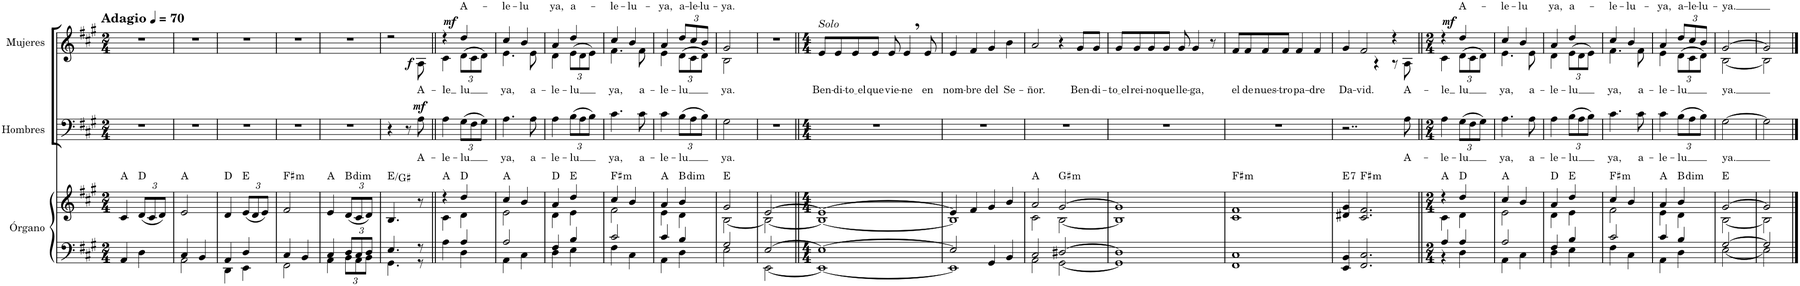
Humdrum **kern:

**kern	**kern	**harte	**kern	**text	**dynam	**kern	**text	**dynam
*part3	*part3	*part3	*part2	*part2	*part2	*part1	*part1	*part1
*staff4	*staff3	*	*staff2	*staff2	*staff2	*staff1	*staff1	*staff1
*I"Órgano	*	*	*I"Hombres	*	*	*I"Mujeres	*	*
*	*	*	*I'H.	*	*	*	*	*
*clefF4	*clefG2	*	*clefF4	*	*	*clefG2	*	*
*k[f#c#g#]	*k[f#c#g#]	*	*k[f#c#g#]	*	*	*k[f#c#g#]	*	*
*M2/4	*M2/4	*	*M2/4	*	*	*M2/4	*	*
*MM70	*MM70	*	*MM70	*	*	*MM70	*	*
=1	=1	=1	=1	=1	=1	=1	=1	=1
!	!	!	!	!	!	!LO:TX:a:B:t=Adagio	!	!
4AA/	4c#/	A:maj	2r	.	.	2r	.	.
*	*Xbrackettup	*	*	*	*	*	*	*
4D\	(12d/L	D:maj	.	.	.	.	.	.
.	12c#/	.	.	.	.	.	.	.
.	12d/J)	.	.	.	.	.	.	.
=2	=2	=2	=2	=2	=2	=2	=2	=2
*^	*	*	*	*	*	*	*	*
4C#/	2AA\	2e/	A:maj	2r	.	.	2r	.	.
4BB/	.	.	.	.	.	.	.	.	.
=3	=3	=3	=3	=3	=3	=3	=3	=3	=3
4AA/	4DD\	4d/	D:maj	2r	.	.	2r	.	.
4D/	4EE\	(12e/L	E:maj	.	.	.	.	.	.
.	.	12d/	.	.	.	.	.	.	.
.	.	12e/J)	.	.	.	.	.	.	.
=4	=4	=4	=4	=4	=4	=4	=4	=4	=4
!	!	!	!LO:H:kt=m	!	!	!	!	!	!
4C#/	2FF#\	2f#/	F#:min	2r	.	.	2r	.	.
4BB/	.	.	.	.	.	.	.	.	.
=5	=5	=5	=5	=5	=5	=5	=5	=5	=5
4C#/	4AA\	4e/	A:maj	2r	.	.	2r	.	.
*Xbrackettup	*	*	*	*	*	*	*	*	*
!	!	!	!LO:H:kt=dim	!	!	!	!	!	!
12D/L	12BB\L	(12d/L	B:dim	.	.	.	.	.	.
12C#/	12AA\	12c#/	.	.	.	.	.	.	.
12D/J	12BB\J	12d/J)	.	.	.	.	.	.	.
=6	=6	=6	=6	=6	=6	=6	=6	=6	=6
*	*	*	*	*	*	*	*^	*	*
4.E/	4.GG#\	4.B/	E:maj/3	4r	.	.	2r	4.ryy	.	.
.	.	.	.	8r	.	.	.	.	.	.
!	!	!	!	!	!LO:LY:b	!LO:DY:a	!	!	!LO:LY:b	!LO:DY:b
8r	8r	8r	.	8A\	A-	mf	.	8A\	A-	f
=7||	=7||	=7||	=7||	=7||	=7||	=7||	=7||	=7||	=7||	=7||
*	*	*^	*	*	*	*	*	*	*	*
!	!	!	!	!	!	!LO:LY:b	!	!	!	!LO:LY:b	!
4A\	4ryy	4r	4c#\	A:maj	4A\	-le-	.	4r	4c#\	-le	.
*	*	*	*	*	*Xbrackettup	*	*	*	*	*	*
!	!	!	!	!	!	!LO:LY:b	!	!	!	!LO:LY:a	!
*	*	*	*	*	*	*	*	*	*Xbrackettup	*	*
!	!	!	!	!	!	!	!	!	!	!LO:LY:b	!LO:DY:a
4A/	4D\	4dd/	4d\	D:maj	(12G#\L	-lu	.	4dd/	(>12d\L	lu	mf
.	.	.	.	.	12F#\	.	.	.	12c#\	.	.
.	.	.	.	.	12G#\J)	.	.	.	12d\J)	.	.
=8	=8	=8	=8	=8	=8	=8	=8	=8	=8	=8	=8
!	!	!	!	!	!	!LO:LY:b	!	!	!	!LO:LY:a	!
!	!	!	!	!	!	!	!	!	!	!LO:LY:b	!
2A/	4AA\	4cc#/	2e\	A:maj	4.A\	ya,	.	4cc#/	4.e\	ya,	.
!	!	!	!	!	!	!	!	!	!	!LO:LY:a	!
.	4C#\	4b/	.	.	.	.	.	4b/	.	-lu	.
!	!	!	!	!	!	!LO:LY:b	!	!	!	!LO:LY:b	!
.	.	.	.	.	8A\	a-	.	.	8e\	a-	.
=9	=9	=9	=9	=9	=9	=9	=9	=9	=9	=9	=9
!	!	!	!	!	!	!LO:LY:b	!	!	!	!LO:LY:a	!
!	!	!	!	!	!	!	!	!	!	!LO:LY:b	!
4F#/	4D\	4a/	4d\	D:maj	4A\	-le-	.	4a/	4d\	-le-	.
!	!	!	!	!	!	!LO:LY:b	!	!	!	!LO:LY:a	!
!	!	!	!	!	!	!	!	!	!	!LO:LY:b	!
4B/	4E\	4dd/	4e\	E:maj	(12B\L	-lu	.	4dd/	(>12e\L	-lu	.
.	.	.	.	.	12A\	.	.	.	12d\	.	.
.	.	.	.	.	12B\J)	.	.	.	12e\J)	.	.
=10	=10	=10	=10	=10	=10	=10	=10	=10	=10	=10	=10
!	!	!	!	!	!	!LO:LY:b	!	!	!	!LO:LY:a	!
!	!	!	!	!LO:H:kt=m	!	!	!	!	!	!LO:LY:b	!
2c#/	4F#\	4cc#/	2f#\	F#:min	4.c#\	ya,	.	4cc#/	4.f#\	ya,	.
!	!	!	!	!	!	!	!	!	!	!LO:LY:a	!
.	4C#\	4b/	.	.	.	.	.	4b/	.	-lu-	.
!	!	!	!	!	!	!LO:LY:b	!	!	!	!LO:LY:b	!
.	.	.	.	.	8c#\	a-	.	.	8f#\	a-	.
=11	=11	=11	=11	=11	=11	=11	=11	=11	=11	=11	=11
!	!	!	!	!	!	!LO:LY:b	!	!	!	!LO:LY:a	!
!	!	!	!	!	!	!	!	!	!	!LO:LY:b	!
4c#/	4AA\	4a/	4e\	A:maj	4c#\	-le-	.	4a/	4e\	-le-	.
!	!	!	!	!	!	!LO:LY:b	!	!	!	!LO:LY:a	!
!	!	!	!	!LO:H:kt=dim	!	!	!	!	!	!LO:LY:b	!
4B/	4D\	4b/	4d\	B:dim	(12B\L	-lu	.	12dd/L	(>12d\L	-lu	.
!	!	!	!	!	!	!	!	!	!	!LO:LY:a	!
.	.	.	.	.	12A\	.	.	12cc#/	12c#\	-le-	.
!	!	!	!	!	!	!	!	!	!	!LO:LY:a	!
.	.	.	.	.	12B\J)	.	.	12b/J	12d\J)	-lu-	.
=12	=12	=12	=12	=12	=12	=12	=12	=12	=12	=12	=12
!	!	!	!	!	!	!LO:LY:b	!	!	!	!LO:LY:a	!
!	!	!	!	!	!	!	!	!	!	!LO:LY:b	!
2G#/	2E\	2g#/	[2B\	E:maj	2G#\	ya.	.	2g#/	2B\	ya.	.
*	*	*	*	*	*	*	*	*v	*v	*	*
=13	=13	=13	=13	=13	=13	=13	=13	=13	=13	=13
[2E/	[2EE\	[2e/	2B\_	.	2r	.	.	2r	.	.
=14||	=14||	=14||	=14||	=14||	=14||	=14||	=14||	=14||	=14||	=14||
*M4/4	*	*M4/4	*	*	*M4/4	*	*	*M4/4	*	*
!	!	!	!	!	!	!	!	!LO:TX:a:i:t=Solo	!	!
!	!	!	!	!	!	!	!	!	!LO:LY:b	!
1E_	1EE_	1e_	1B_	.	1r	.	.	8e/L	Ben-	.
!	!	!	!	!	!	!	!	!	!LO:LY:b	!
.	.	.	.	.	.	.	.	8e/	-di-	.
!	!	!	!	!	!	!	!	!	!LO:LY:b	!
.	.	.	.	.	.	.	.	8e/	to el	.
!	!	!	!	!	!	!	!	!	!LO:LY:b	!
.	.	.	.	.	.	.	.	8e/J	que	.
!	!	!	!	!	!	!	!	!	!LO:LY:b	!
.	.	.	.	.	.	.	.	8e/	vie-	.
!	!	!	!	!	!	!	!	!	!LO:LY:b	!
.	.	.	.	.	.	.	.	4e,/	-ne	.
!	!	!	!	!	!	!	!	!	!LO:LY:b	!
.	.	.	.	.	.	.	.	8e/	en	.
=15	=15	=15	=15	=15	=15	=15	=15	=15	=15	=15
!	!	!	!	!	!	!	!	!	!LO:LY:b	!
2E/]	1EE]	4e/]	1B]	.	1r	.	.	4e/	nom-	.
!	!	!	!	!	!	!	!	!	!LO:LY:b	!
.	.	4f#/	.	.	.	.	.	4f#/	-bre	.
!	!	!	!	!	!	!	!	!	!LO:LY:b	!
4GG#/	.	4g#/	.	.	.	.	.	4g#/	del	.
!	!	!	!	!	!	!	!	!	!LO:LY:b	!
4BB/	.	4b/	.	.	.	.	.	4b\	Se-	.
=16	=16	=16	=16	=16	=16	=16	=16	=16	=16	=16
!	!	!	!	!	!	!	!	!	!LO:LY:b	!
2C#/	2AA\	2a/	2c#\	A:maj	1r	.	.	2a/	-ñor.	.
!	!	!	!	!LO:H:kt=m	!	!	!	!	!	!
[2D#X/	[2GG#\	[2g#/	[2B\	G#:min	.	.	.	4r	.	.
!	!	!	!	!	!	!	!	!	!LO:LY:b	!
.	.	.	.	.	.	.	.	8g#/L	Ben-	.
!	!	!	!	!	!	!	!	!	!LO:LY:b	!
.	.	.	.	.	.	.	.	8g#/J	-di-	.
=17	=17	=17	=17	=17	=17	=17	=17	=17	=17	=17
!	!	!	!	!	!	!	!	!	!LO:LY:b	!
1D#]	1GG#]	1g#]	1B]	.	1r	.	.	8g#/L	to el	.
!	!	!	!	!	!	!	!	!	!LO:LY:b	!
.	.	.	.	.	.	.	.	8g#/	rei-	.
!	!	!	!	!	!	!	!	!	!LO:LY:b	!
.	.	.	.	.	.	.	.	8g#/	-no	.
!	!	!	!	!	!	!	!	!	!LO:LY:b	!
.	.	.	.	.	.	.	.	8g#/J	que	.
!	!	!	!	!	!	!	!	!	!LO:LY:b	!
.	.	.	.	.	.	.	.	8g#/	lle-	.
!	!	!	!	!	!	!	!	!	!LO:LY:b	!
.	.	.	.	.	.	.	.	4g#/	-ga,	.
.	.	.	.	.	.	.	.	8r	.	.
*	*	*v	*v	*	*	*	*	*	*	*
=18	=18	=18	=18	=18	=18	=18	=18	=18	=18
!	!	!	!LO:H:kt=m	!	!	!	!	!LO:LY:b	!
1C#	1FF#	1c# 1f#	F#:min	1r	.	.	8f#/L	el	.
!	!	!	!	!	!	!	!	!LO:LY:b	!
.	.	.	.	.	.	.	8f#/	de	.
!	!	!	!	!	!	!	!	!LO:LY:b	!
.	.	.	.	.	.	.	8f#/	nues-	.
!	!	!	!	!	!	!	!	!LO:LY:b	!
.	.	.	.	.	.	.	8f#/J	-tro	.
!	!	!	!	!	!	!	!	!LO:LY:b	!
.	.	.	.	.	.	.	4f#/	pa-	.
!	!	!	!	!	!	!	!	!LO:LY:b	!
.	.	.	.	.	.	.	4f#/	-dre	.
*v	*v	*	*	*	*	*	*	*	*
=19	=19	=19	=19	=19	=19	=19	=19	=19
!	!	!LO:H:kt=7	!	!	!	!	!LO:LY:b	!
*	*	*	*	*	*	*^	*	*
4EE/ 4BB/	4d#X/ 4g#/	E:7	2..r	.	.	4g#/	2ryy	Da-	.
!	!	!LO:H:kt=m	!	!	!	!	!	!LO:LY:b	!
2.FF#/ 2.C#/	2.c#/ 2.f#/	F#:min	.	.	.	2f#/	.	-vid.	.
.	.	.	.	.	.	.	4r	.	.
.	.	.	.	.	.	4r	8r	.	.
!	!	!	!	!LO:LY:b	!	!	!	!LO:LY:b	!
.	.	.	8A\	A-	.	.	8A\	A-	.
=20||	=20||	=20||	=20||	=20||	=20||	=20||	=20||	=20||	=20||
*M2/4	*M2/4	*	*M2/4	*	*	*M2/4	*	*	*
*^	*^	*	*	*	*	*	*	*	*
!	!	!	!	!	!	!LO:LY:b	!	!	!	!LO:LY:b	!
4A/	4r	4r	4c#\	A:maj	4A\	-le-	.	4r	4c#\	-le	.
!	!	!	!	!	!	!LO:LY:b	!	!	!	!LO:LY:a	!
!	!	!	!	!	!	!	!	!	!	!LO:LY:b	!LO:DY:a
4A/	4D\	4dd/	4d\	D:maj	(12G#\L	-lu	.	4dd/	(>12d\L	lu	mf
.	.	.	.	.	12F#\	.	.	.	12c#\	.	.
.	.	.	.	.	12G#\J)	.	.	.	12d\J)	.	.
=21	=21	=21	=21	=21	=21	=21	=21	=21	=21	=21	=21
!	!	!	!	!	!	!LO:LY:b	!	!	!	!LO:LY:a	!
!	!	!	!	!	!	!	!	!	!	!LO:LY:b	!
2A/	4AA\	4cc#/	2e\	A:maj	4.A\	ya,	.	4cc#/	4.e\	ya,	.
!	!	!	!	!	!	!	!	!	!	!LO:LY:a	!
.	4C#\	4b/	.	.	.	.	.	4b/	.	-lu	.
!	!	!	!	!	!	!LO:LY:b	!	!	!	!LO:LY:b	!
.	.	.	.	.	8A\	a-	.	.	8e\	a-	.
=22	=22	=22	=22	=22	=22	=22	=22	=22	=22	=22	=22
!	!	!	!	!	!	!LO:LY:b	!	!	!	!LO:LY:a	!
!	!	!	!	!	!	!	!	!	!	!LO:LY:b	!
4F#/	4D\	4a/	4d\	D:maj	4A\	-le-	.	4a/	4d\	-le-	.
!	!	!	!	!	!	!LO:LY:b	!	!	!	!LO:LY:a	!
!	!	!	!	!	!	!	!	!	!	!LO:LY:b	!
4B/	4E\	4dd/	4e\	E:maj	(12B\L	-lu	.	4dd/	(>12e\L	-lu	.
.	.	.	.	.	12A\	.	.	.	12d\	.	.
.	.	.	.	.	12B\J)	.	.	.	12e\J)	.	.
=23	=23	=23	=23	=23	=23	=23	=23	=23	=23	=23	=23
!	!	!	!	!	!	!LO:LY:b	!	!	!	!LO:LY:a	!
!	!	!	!	!LO:H:kt=m	!	!	!	!	!	!LO:LY:b	!
2c#/	4F#\	4cc#/	2f#\	F#:min	4.c#\	ya,	.	4cc#/	4.f#\	ya,	.
!	!	!	!	!	!	!	!	!	!	!LO:LY:a	!
.	4C#\	4b/	.	.	.	.	.	4b/	.	-lu-	.
!	!	!	!	!	!	!LO:LY:b	!	!	!	!LO:LY:b	!
.	.	.	.	.	8c#\	a-	.	.	8f#\	a-	.
=24	=24	=24	=24	=24	=24	=24	=24	=24	=24	=24	=24
!	!	!	!	!	!	!LO:LY:b	!	!	!	!LO:LY:a	!
!	!	!	!	!	!	!	!	!	!	!LO:LY:b	!
4c#/	4AA\	4a/	4e\	A:maj	4c#\	-le-	.	4a/	4e\	-le-	.
!	!	!	!	!	!	!LO:LY:b	!	!	!	!LO:LY:a	!
!	!	!	!	!LO:H:kt=dim	!	!	!	!	!	!LO:LY:b	!
4B/	4D\	4b/	4d\	B:dim	(12B\L	-lu	.	12dd/L	(>12d\L	-lu	.
!	!	!	!	!	!	!	!	!	!	!LO:LY:a	!
.	.	.	.	.	12A\	.	.	12cc#/	12c#\	-le-	.
!	!	!	!	!	!	!	!	!	!	!LO:LY:a	!
.	.	.	.	.	12B\J)	.	.	12b/J	12d\J)	-lu-	.
=25	=25	=25	=25	=25	=25	=25	=25	=25	=25	=25	=25
!	!	!	!	!	!	!LO:LY:b	!	!	!	!LO:LY:a	!
!	!	!	!	!	!	!	!	!	!	!LO:LY:b	!
[2G#/	[2E\	[2g#/	[2B\	E:maj	[2G#\	ya.	.	[2g#/	[2B\	ya.	.
=26	=26	=26	=26	=26	=26	=26	=26	=26	=26	=26	=26
2G#/]	2E\]	2g#/]	2B\]	.	2G#\]	.	.	2g#/]	2B\]	.	.
*v	*v	*	*	*	*	*	*	*v	*v	*	*
*	*v	*v	*	*	*	*	*	*	*
==	==	==	==	==	==	==	==	==
*-	*-	*-	*-	*-	*-	*-	*-	*-
